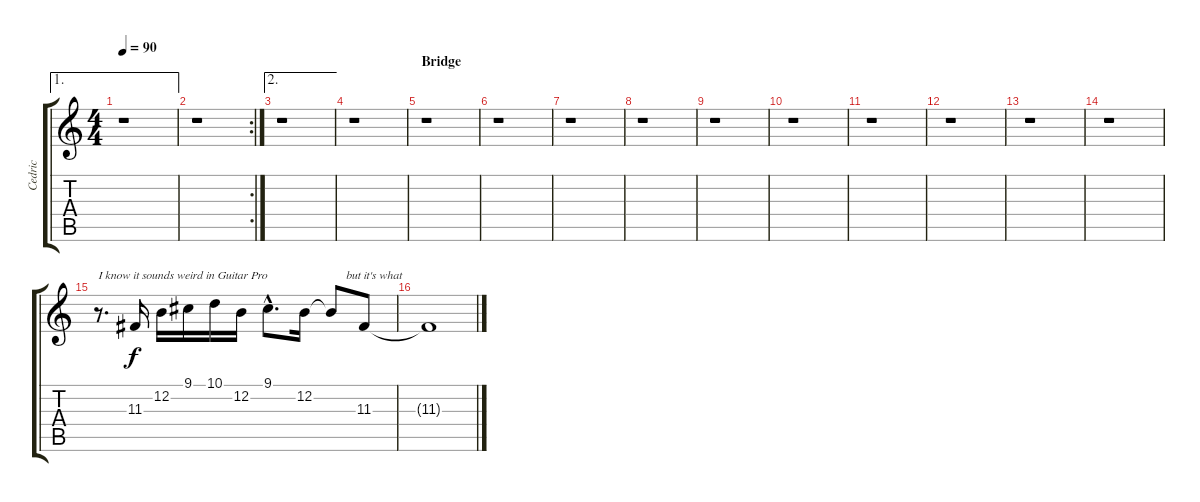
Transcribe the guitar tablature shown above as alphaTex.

\track ("Cedric" "Cedric") {instrument shanai}
\staff {score tabs}
\tuning (E4 B3 G3 D3 A2 E2) {hide}
\ae 1
\ts (4 4)
\tempo 90
\clef g2
\ks c
r.1{dy f} |
\rc 2
r.1 |
\ae 2
r.1 |
r.1 |
\section ("" "Bridge")
r.1 |
r.1 |
r.1 |
r.1 |
r.1 |
r.1 |
r.1 |
r.1 |
r.1 |
r.1 |
r.8{d txt "I know it sounds weird in Guitar Pro"} 11.3.16 12.2.16 9.1.16 10.1.16 12.2.16 9.1{hac}.8{d} 12.2.16 12.2{t}.8{txt "     but it's what"} 11.3.8{volume 5} |
11.3{t}.1
